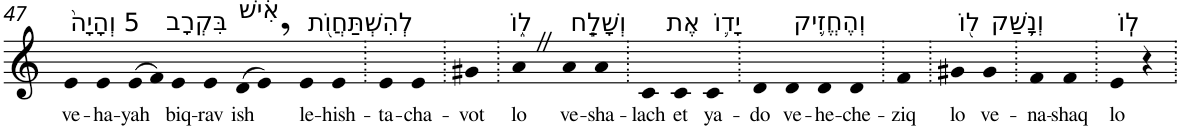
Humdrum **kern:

**kern	**text
*part1	*part1
*staff1	*staff1
*I"Piano	*
*I'Pno	*
!!LO:PB:g=z
*clefG2	*
*k[]	*
=47	=47
!LO:TX:a:t=5 וְהָיָה֙	!
!	!LO:LY:b
4e	ve-
!	!LO:LY:b
4e	-ha-
!	!LO:LY:b
(>8e	-yah
8f)	.
!LO:TX:a:t=בִּקְרָב	!
!	!LO:LY:b
4e	biq-
!	!LO:LY:b
4e	-rav
!LO:TX:a:t=אִ֔ישׁ	!
!	!LO:LY:b
(>8d	ish
8e,)	.
!LO:TX:a:t=לְהִשְׁתַּחֲוֺ֖ת	!
!	!LO:LY:b
4e	le-
!	!LO:LY:b
4e	-hish-
=48.	=48.
!	!LO:LY:b
4e	-ta-
!	!LO:LY:b
4e	-cha-
=49.	=49.
!	!LO:LY:b
4g#X	-vot
=50.	=50.
!LO:TX:a:t=ל֑וֹ	!
!	!LO:LY:b
4aZ	lo
!LO:TX:a:t=וְשָׁלַ֧ח	!
!	!LO:LY:b
4a	ve-
!	!LO:LY:b
4a	-sha-
=51.	=51.
!	!LO:LY:b
4c	-lach
!LO:TX:a:t=אֶת	!
!	!LO:LY:b
4c	et
!LO:TX:a:t=יָד֛וֹ	!
!	!LO:LY:b
4c	ya-
=52.	=52.
!	!LO:LY:b
4d	-do
!LO:TX:a:t=וְהֶחֱזִ֥יק	!
!	!LO:LY:b
4d	ve-
!	!LO:LY:b
4d	-he-
!	!LO:LY:b
4d	-che-
=53.	=53.
!	!LO:LY:b
4f	-ziq
=54.	=54.
!LO:TX:a:t=ל֖וֹ	!
!	!LO:LY:b
4g#X	lo
!LO:TX:a:t=וְנָ֥שַׁק	!
!	!LO:LY:b
4g#	ve-
=55.	=55.
!	!LO:LY:b
4f	-na-
!	!LO:LY:b
4f	-shaq
=56.	=56.
!LO:TX:a:t=לֽוֹ	!
!	!LO:LY:b
4e	lo
4r	.
=.	=.
*-	*-
